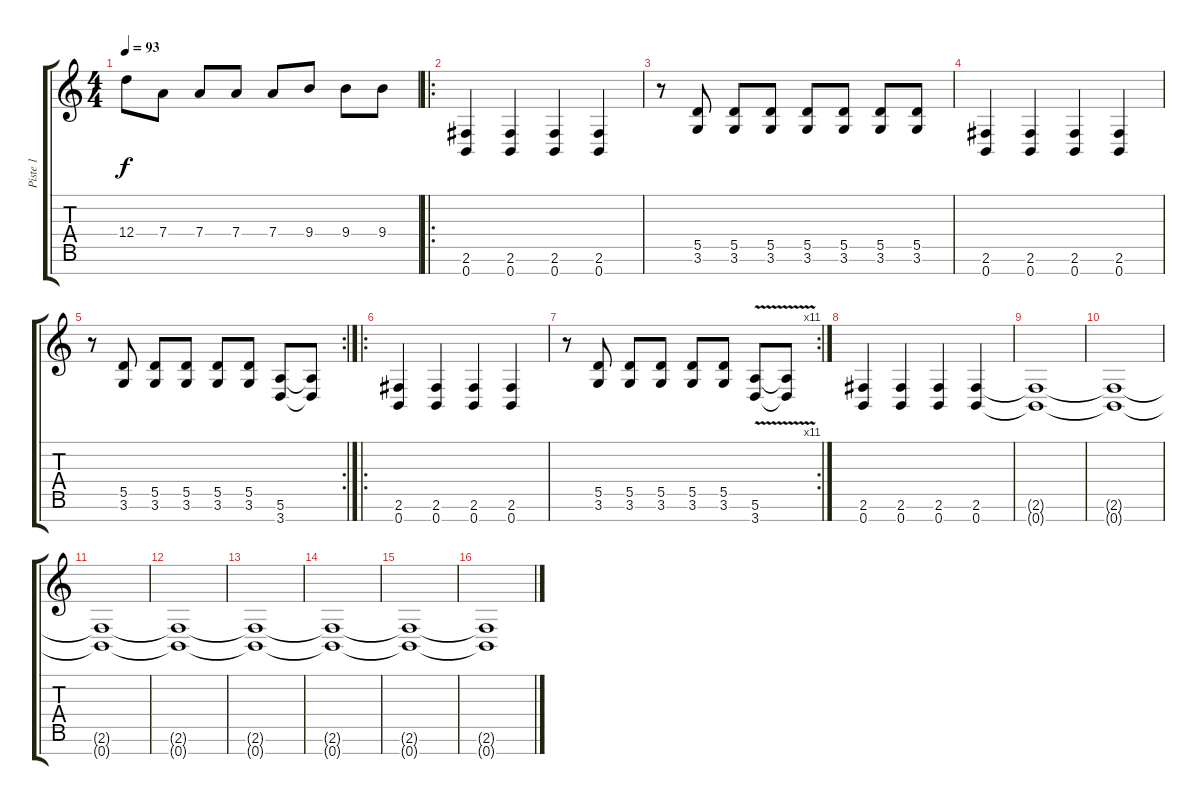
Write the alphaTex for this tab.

\track ("Piste 1" "Piste 1") {instrument distortionguitar}
\staff {score tabs}
\tuning (E4 B3 G3 D3 A2 E2 B1) {hide}
\ts (4 4)
\tempo 93
\clef g2
\ks c
12.4{t}.8{dy f} 7.4.8 7.4.8 7.4.8 7.4.8 9.4.8 9.4.8 9.4.8 |
\ro
(2.6 0.7).4 (2.6 0.7).4 (2.6 0.7).4 (2.6 0.7).4 |
r.8 (5.5 3.6).8 (5.5 3.6).8 (5.5 3.6).8 (5.5 3.6).8 (5.5 3.6).8 (5.5 3.6).8 (5.5 3.6).8 |
(2.6 0.7).4 (2.6 0.7).4 (2.6 0.7).4 (2.6 0.7).4 |
\rc 2
r.8 (5.5 3.6).8 (5.5 3.6).8 (5.5 3.6).8 (5.5 3.6).8 (5.5 3.6).8 (5.6 3.7).8 (5.6{t} 3.7{t}).8 |
\ro
(2.6 0.7).4 (2.6 0.7).4 (2.6 0.7).4 (2.6 0.7).4 |
\rc 11
r.8 (5.5 3.6).8 (5.5 3.6).8 (5.5 3.6).8 (5.5 3.6).8 (5.5 3.6).8 (5.6{v} 3.7{v}).8 (5.6{t} 3.7{t}).8 |
(2.6 0.7).4 (2.6 0.7).4 (2.6 0.7).4 (2.6 0.7).4 |
(2.6{t} 0.7{t}).1 |
(2.6{t} 0.7{t}).1 |
(2.6{t} 0.7{t}).1 |
(2.6{t} 0.7{t}).1 |
(2.6{t} 0.7{t}).1 |
(2.6{t} 0.7{t}).1 |
(2.6{t} 0.7{t}).1 |
(2.6{t} 0.7{t}).1
